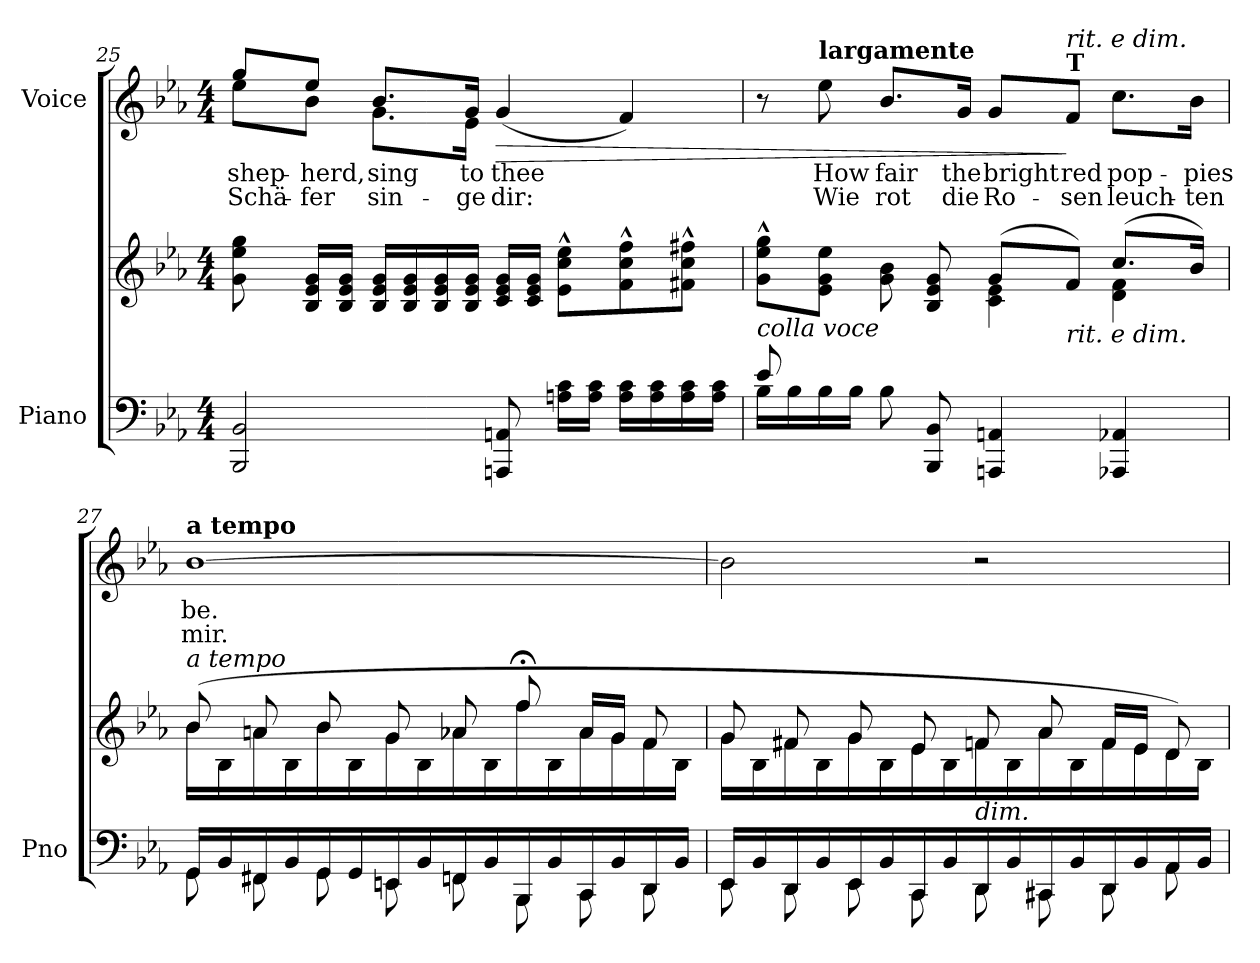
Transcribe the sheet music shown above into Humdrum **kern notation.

**kern	**kern	**kern	**text	**text	**dynam
*part2	*part2	*part1	*part1	*part1	*part1
*staff3	*staff2	*staff1	*staff1	*staff1	*staff1
*I"Piano	*	*I"Voice	*	*	*
*I'Pno	*	*	*	*	*
!!LO:LB:g=z
*clefF4	*clefG2	*clefG2	*	*	*
*k[b-e-a-]	*k[b-e-a-]	*k[b-e-a-]	*	*	*
*M4/4	*M4/4	*M4/4	*	*	*
=25	=25	=25	=25	=25	=25
!	!	!	!LO:LY:b	!LO:LY:b	!
*	*	*^	*	*	*
2BBB-/ 2BB-/	8g\ 8ee-\ 8gg\	8gg/L	8ee-\L	shep-	Schä-	.
!	!	!	!	!LO:LY:b	!LO:LY:b	!
.	16B-/ 16e-/ 16g/LL	8ee-/J	8b-\J	-herd,	-fer	.
.	16B-/ 16e-/ 16g/JJ	.	.	.	.	.
!	!	!	!	!LO:LY:b	!LO:LY:b	!
.	16B-/ 16e-/ 16g/LL	8.b-/L	8.g\L	sing	sin-	.
.	16B-/ 16e-/ 16g/	.	.	.	.	.
.	16B-/ 16e-/ 16g/	.	.	.	.	.
!	!	!	!	!LO:LY:b	!LO:LY:b	!
.	16B-/ 16e-/ 16g/JJ	16g/Jk	16e-\Jk	to	-ge	.
!	!	!	!	!LO:LY:b	!LO:LY:b	!LO:HP:b
8AAAn/ 8AAn/	16c/ 16e-/ 16g/LL	(<4g/	2ryy	thee	dir:	>
.	16c/ 16e-/ 16g/JJ	.	.	.	.	.
16An\ 16c\LL	8e-\^^ 8cc\^^ 8ee-\^^L	.	.	.	.	.
16A\ 16c\JJ	.	.	.	.	.	.
16A\ 16c\LL	8f\^^ 8cc\^^ 8ff\^^	4f/)	.	.	.	.
16A\ 16c\	.	.	.	.	.	.
16A\ 16c\	8f#X\^^ 8cc\^^ 8ff#X\^^J	.	.	.	.	.
16A\ 16c\JJ	.	.	.	.	.	.
*	*	*v	*v	*	*	*
=26	=26	=26	=26	=26	=26
*^	*^	*	*	*	*
!	!	!LO:TX:b:i:t=colla voce	!	!	!	!	!
16B-\LL	8e-/	8g\^^ 8ee-\^^ 8gg\^^L	2ryy	8r	.	.	.
16B-\	.	.	.	.	.	.	.
!	!	!	!	!LO:TX:a:B:t=largamente	!	!	!
!	!	!	!	!	!LO:LY:b	!LO:LY:b	!
16B-\	2..ryy	8e-\ 8g\ 8ee-\J	.	8ee-\	How	Wie	.
16B-\JJ	.	.	.	.	.	.	.
!	!	!	!	!	!LO:LY:b	!LO:LY:b	!
8B-\	.	8g\ 8b-\	.	8.b-/L	fair	rot	.
8BBB-/ 8BB-/	.	8B-/ 8e-/ 8g/	.	.	.	.	.
!	!	!	!	!	!LO:LY:b	!LO:LY:b	!
.	.	.	.	16g/Jk	the	die	.
!	!	!	!	!	!LO:LY:b	!LO:LY:b	!
4AAAn/ 4AAn/	.	(>8g/L	4c\ 4e-\	8g/L	bright	Ro-	.
!	!	!	!	!LO:TX:a:B:t=T	!	!	!
!	!	!	!	!LO:TX:a:i:t=rit. e dim.	!	!	!
!	!	!LO:TX:b:i:t=rit. e dim.	!	!	!	!	!
!	!	!	!	!	!LO:LY:b	!LO:LY:b	!
.	.	8f/J)	.	8f/J	red	-sen	]
!	!	!	!	!	!LO:LY:b	!LO:LY:b	!
4AAA-X/ 4AA-X/	.	(>8.cc/L	4d\ 4f\	8.cc\L	pop-	leuch-	.
!	!	!	!	!	!LO:LY:b	!LO:LY:b	!
.	.	16b-/Jk)	.	16b-\Jk	-pies	-ten	.
!!LO:LB:g=z
=27	=27	=27	=27	=27	=27	=27	=27
!	!	!	!	!LO:TX:a:B:t=a tempo	!	!	!
!	!	!LO:TX:a:i:t=a tempo	!	!	!	!	!
!	!	!	!	!	!LO:LY:b	!LO:LY:b	!
16GG/LL	8GG\	(>8b-/	16b-\LL	[1b-	be.	mir.	.
16BB-/	.	.	16B-\	.	.	.	.
!	!LO:N:head=solid	!	!	!	!	!	!
16FF#X/	8FF#\	8an/	16a\	.	.	.	.
16BB-/	.	.	16B-\	.	.	.	.
16GG/	8GG\	8b-/	16b-\	.	.	.	.
16GG/	.	.	16B-\	.	.	.	.
16EEn/	8EEn\	8g/	16g\	.	.	.	.
16BB-/	.	.	16B-\	.	.	.	.
16FFn/	8FFn\	8a-X/	16a-\	.	.	.	.
16BB-/	.	.	16B-\	.	.	.	.
16BBB-/	8BBB-\	8ff;</	16ff\	.	.	.	.
16BB-/	.	.	16B-\	.	.	.	.
16CC/	8CC\	16a-/LL	16a-\	.	.	.	.
16BB-/	.	16g/JJ	16g\	.	.	.	.
16DD/	8DD\	8f/	16f\	.	.	.	.
16BB-/JJ	.	.	16B-\JJ	.	.	.	.
=28	=28	=28	=28	=28	=28	=28	=28
16EE-/LL	8EE-\	8g/	16g\LL	2b-\]	.	.	.
16BB-/	.	.	16B-\	.	.	.	.
!	!LO:N:head=solid	!	!	!	!	!	!
16DD/	8DD\	8f#X/	16f#\	.	.	.	.
16BB-/	.	.	16B-\	.	.	.	.
16EE-/	8EE-\	8g/	16g\	.	.	.	.
16BB-/	.	.	16B-\	.	.	.	.
16CC/	8CC\	8e-/	16e-\	.	.	.	.
16BB-/	.	.	16B-\	.	.	.	.
!	!	!LO:TX:b:i:t=dim.	!	!	!	!	!
16DD/	8DD\	8fn/	16f\	2r	.	.	.
16BB-/	.	.	16B-\	.	.	.	.
16CC#X/	8CC#\	8a-/	16a-\	.	.	.	.
16BB-/	.	.	16B-\	.	.	.	.
16DD/	8DD\	16f/LL	16f\	.	.	.	.
16BB-/	.	16e-/JJ	16e-\	.	.	.	.
16AA-/	8AA-\	8d/)	16d\	.	.	.	.
16BB-/JJ	.	.	16B-\JJ	.	.	.	.
*v	*v	*	*	*	*	*	*
*	*v	*v	*	*	*	*
=	=	=	=	=	=
*-	*-	*-	*-	*-	*-
